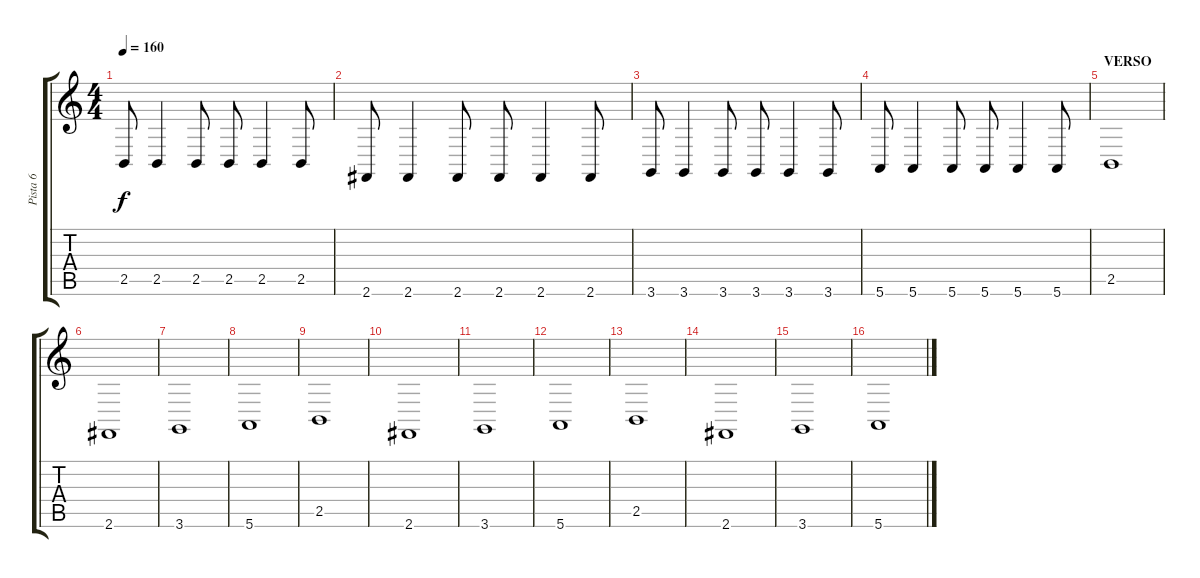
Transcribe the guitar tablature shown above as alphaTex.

\track ("Pista 6" "Pista 6") {instrument stringensemble1}
\staff {score tabs}
\tuning (E4 B3 G3 D3 A2 E2) {hide}
\ts (4 4)
\tempo 160
\clef g2
\ks c
2.5.8{dy f} 2.5.4 2.5.8 2.5.8 2.5.4 2.5.8 |
2.6.8 2.6.4 2.6.8 2.6.8 2.6.4 2.6.8 |
3.6.8 3.6.4 3.6.8 3.6.8 3.6.4 3.6.8 |
5.6.8 5.6.4 5.6.8 5.6.8 5.6.4 5.6.8 |
\section ("" "VERSO")
2.5.1 |
2.6.1 |
3.6.1 |
5.6.1 |
2.5.1 |
2.6.1 |
3.6.1 |
5.6.1 |
2.5.1 |
2.6.1 |
3.6.1 |
5.6.1
